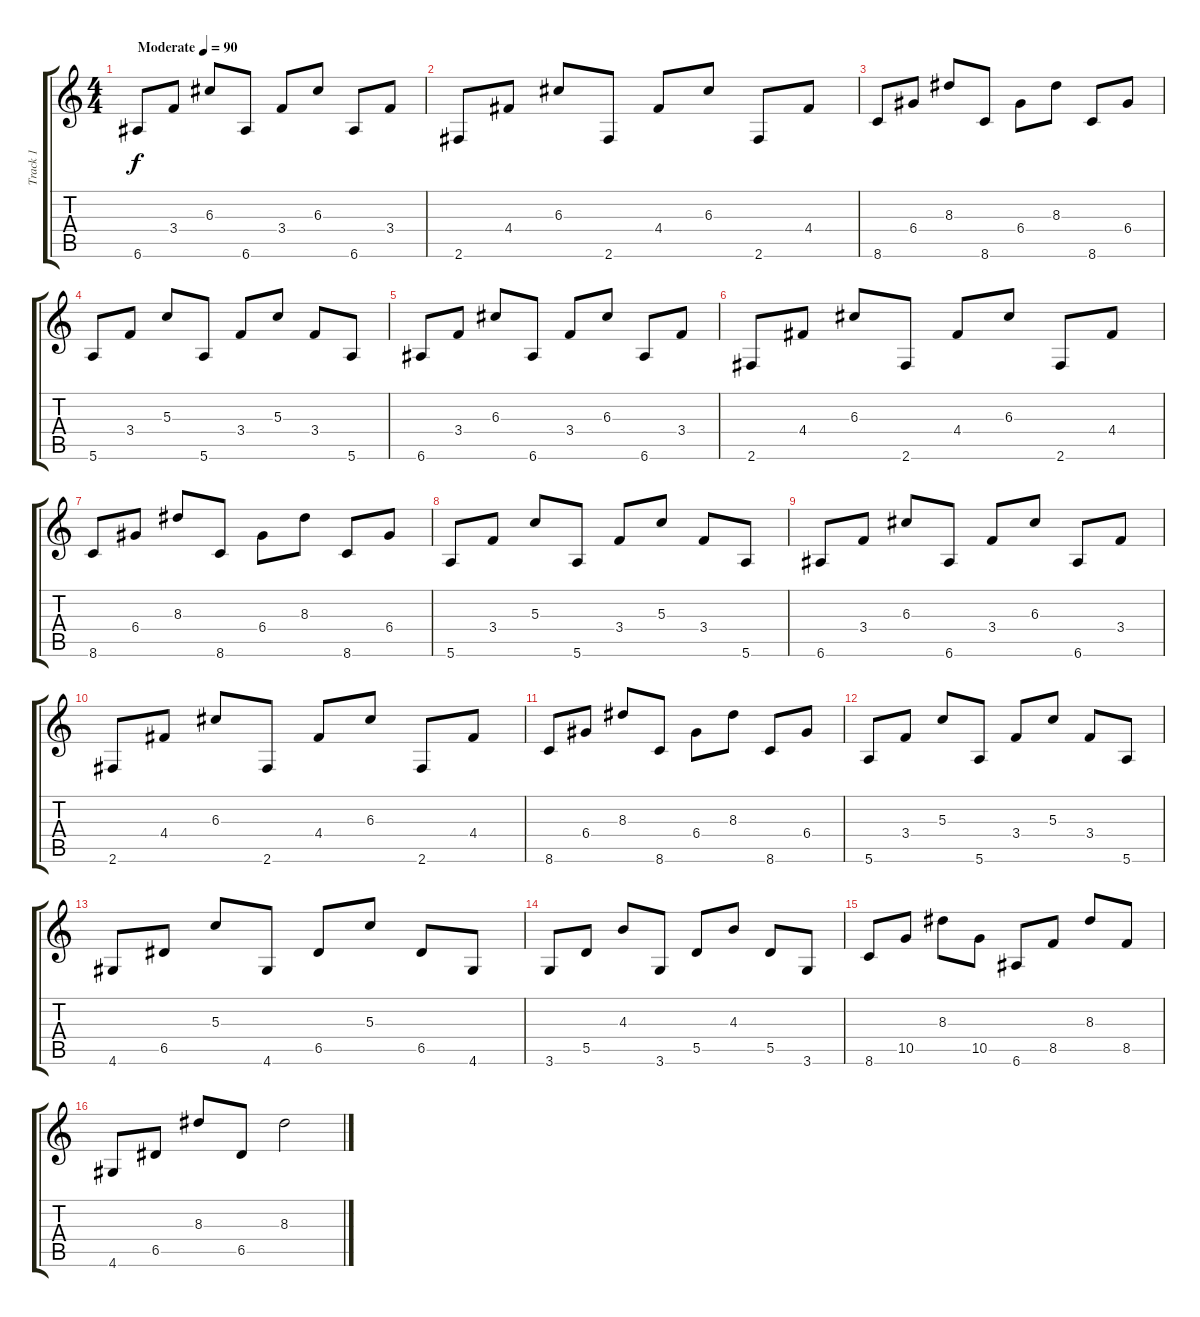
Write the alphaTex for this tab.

\track ("Track 1" "Track 1") {instrument electricguitarclean}
\staff {score tabs}
\tuning (E4 B3 G3 D3 A2 E2) {hide}
\ts (4 4)
\tempo (90 "Moderate")
\clef g2
\ks c
6.6.8{dy f instrument electricguitarclean} 3.4.8 6.3.8 6.6.8 3.4.8 6.3.8 6.6.8 3.4.8 |
2.6.8 4.4.8 6.3.8 2.6.8 4.4.8 6.3.8 2.6.8 4.4.8 |
8.6.8 6.4.8 8.3.8 8.6.8 6.4.8 8.3.8 8.6.8 6.4.8 |
5.6.8 3.4.8 5.3.8 5.6.8 3.4.8 5.3.8 3.4.8 5.6.8 |
6.6.8 3.4.8 6.3.8 6.6.8 3.4.8 6.3.8 6.6.8 3.4.8 |
2.6.8 4.4.8 6.3.8 2.6.8 4.4.8 6.3.8 2.6.8 4.4.8 |
8.6.8 6.4.8 8.3.8 8.6.8 6.4.8 8.3.8 8.6.8 6.4.8 |
5.6.8 3.4.8 5.3.8 5.6.8 3.4.8 5.3.8 3.4.8 5.6.8 |
6.6.8 3.4.8 6.3.8 6.6.8 3.4.8 6.3.8 6.6.8 3.4.8 |
2.6.8 4.4.8 6.3.8 2.6.8 4.4.8 6.3.8 2.6.8 4.4.8 |
8.6.8 6.4.8 8.3.8 8.6.8 6.4.8 8.3.8 8.6.8 6.4.8 |
5.6.8 3.4.8 5.3.8 5.6.8 3.4.8 5.3.8 3.4.8 5.6.8 |
4.6.8 6.5.8 5.3.8 4.6.8 6.5.8 5.3.8 6.5.8 4.6.8 |
3.6.8 5.5.8 4.3.8 3.6.8 5.5.8 4.3.8 5.5.8 3.6.8 |
8.6.8 10.5.8 8.3.8 10.5.8 6.6.8 8.5.8 8.3.8 8.5.8 |
4.6.8 6.5.8 8.3.8 6.5.8 8.3.2
